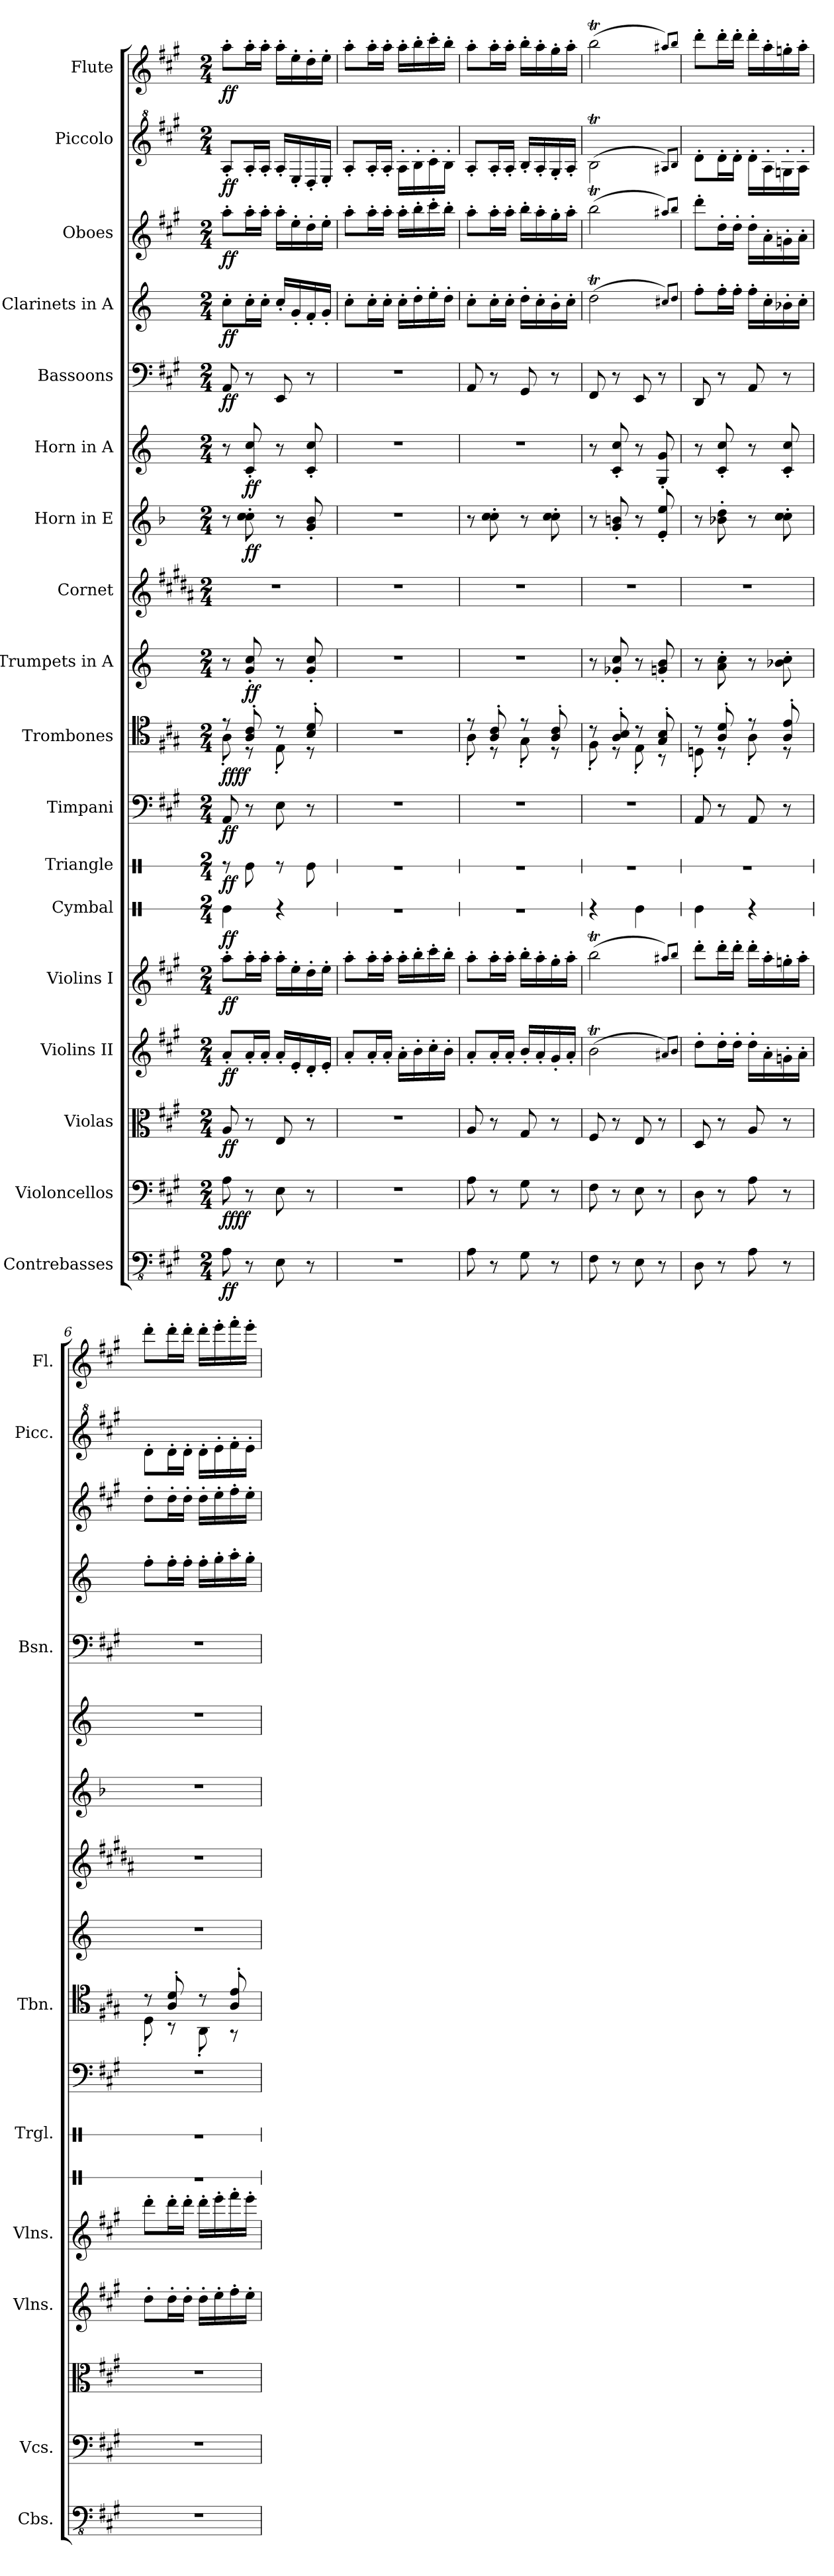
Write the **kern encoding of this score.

**kern	**dynam	**kern	**dynam	**kern	**dynam	**kern	**dynam	**kern	**dynam	**kern	**dynam	**kern	**dynam	**kern	**dynam	**kern	**dynam	**kern	**dynam	**kern	**kern	**dynam	**kern	**dynam	**kern	**dynam	**kern	**dynam	**kern	**dynam	**kern	**dynam	**kern	**dynam
*part18	*part18	*part17	*part17	*part16	*part16	*part15	*part15	*part14	*part14	*part13	*part13	*part12	*part12	*part11	*part11	*part10	*part10	*part9	*part9	*part8	*part7	*part7	*part6	*part6	*part5	*part5	*part4	*part4	*part3	*part3	*part2	*part2	*part1	*part1
*staff18	*staff18	*staff17	*staff17	*staff16	*staff16	*staff15	*staff15	*staff14	*staff14	*staff13	*staff13	*staff12	*staff12	*staff11	*staff11	*staff10	*staff10	*staff9	*staff9	*staff8	*staff7	*staff7	*staff6	*staff6	*staff5	*staff5	*staff4	*staff4	*staff3	*staff3	*staff2	*staff2	*staff1	*staff1
*I"Contrebasses	*	*I"Violoncellos	*	*I"Violas	*	*I"Violins II	*	*I"Violins I	*	*I"Cymbal	*	*I"Triangle	*	*I"Timpani	*	*I"Trombones	*	*I"Trumpets in A	*	*I"Cornet	*I"Horn in E	*	*I"Horn in A	*	*I"Bassoons	*	*I"Clarinets in A	*	*I"Oboes	*	*I"Piccolo	*	*I"Flute	*
*I'Cbs.	*	*I'Vcs.	*	*	*	*I'Vlns.	*	*I'Vlns.	*	*	*	*I'Trgl.	*	*	*	*I'Tbn.	*	*	*	*	*	*	*	*	*I'Bsn.	*	*	*	*	*	*I'Picc.	*	*I'Fl.	*
*	*	*	*	*	*	*	*	*	*	*stria1	*	*stria1	*	*	*	*	*	*	*	*	*	*	*	*	*	*	*	*	*	*	*	*	*	*
*clefFv4	*	*clefF4	*	*clefC3	*	*clefG2	*	*clefG2	*	*clefX	*	*clefX	*	*clefF4	*	*clefC4	*	*clefG2	*	*clefG2	*clefG2	*	*clefG2	*	*clefF4	*	*clefG2	*	*clefG2	*	*clefG^2	*	*clefG2	*
*	*	*	*	*	*	*	*	*	*	*	*	*	*	*	*	*	*	*ITrd2c3	*	*ITrd1c2	*ITrd5c8	*	*ITrd2c3	*	*	*	*ITrd2c3	*	*	*	*ITrd-7c-12	*	*	*
*k[f#c#g#]	*	*k[f#c#g#]	*	*k[f#c#g#]	*	*k[f#c#g#]	*	*k[f#c#g#]	*	*k[]	*	*k[]	*	*k[f#c#g#]	*	*k[f#c#g#]	*	*k[f#c#g#]	*	*k[f#c#g#]	*k[f#c#g#]	*	*k[f#c#g#]	*	*k[f#c#g#]	*	*k[f#c#g#]	*	*k[f#c#g#]	*	*k[f#c#g#]	*	*k[f#c#g#]	*
*M2/4	*	*M2/4	*	*M2/4	*	*M2/4	*	*M2/4	*	*M2/4	*	*M2/4	*	*M2/4	*	*M2/4	*	*M2/4	*	*M2/4	*M2/4	*	*M2/4	*	*M2/4	*	*M2/4	*	*M2/4	*	*M2/4	*	*M2/4	*
*MM138	*	*MM138	*	*MM138	*	*MM138	*	*MM138	*	*MM138	*	*MM138	*	*MM138	*	*MM138	*	*MM138	*	*MM138	*MM138	*	*MM138	*	*MM138	*	*MM138	*	*MM138	*	*MM138	*	*MM138	*
=1	=1	=1	=1	=1	=1	=1	=1	=1	=1	=1	=1	=1	=1	=1	=1	=1	=1	=1	=1	=1	=1	=1	=1	=1	=1	=1	=1	=1	=1	=1	=1	=1	=1	=1
*	*	*	*	*	*	*	*	*	*	*	*	*	*	*	*	*^	*	*	*	*	*	*	*	*	*	*	*	*	*	*	*	*	*	*
!	!LO:DY:b	!	!LO:DY:b	!	!	!	!	!	!	!	!	!	!	!	!	!	!	!	!	!	!	!	!	!	!	!	!	!	!	!	!	!	!	!	!
!	!	!	!LO:DY:n=1:b	!	!LO:DY:b	!	!LO:DY:b	!	!LO:DY:b	!	!LO:DY:b	!	!LO:DY:b	!	!LO:DY:b	!	!	!LO:DY:b	!	!	!	!	!	!	!	!	!	!	!	!	!	!	!	!	!
!	!	!	!	!	!	!	!	!	!	!	!	!	!	!	!	!	!	!LO:DY:n=1:b	!	!	!	!	!	!	!	!	!LO:DY:b	!	!LO:DY:b	!	!LO:DY:b	!	!LO:DY:b	!	!LO:DY:b
8AA\	ff	8A\	ff ff	8A/	ff	8a'/L	ff	8aa'\L	ff	4Re\	ff	8r	ff	8AA/	ff	8r	8A'\	ff ff	8r	.	2r	8r	.	8r	.	8AA/	ff	8a'\L	ff	8aa'\L	ff	8aa'/L	ff	8aa'\L	ff
!	!	!	!	!	!	!	!	!	!	!	!	!	!	!	!	!	!	!	!	!LO:DY:b	!	!	!LO:DY:b	!	!LO:DY:b	!	!	!	!	!	!	!	!	!	!
8r	.	8r	.	8r	.	16a'/L	.	16aa'\L	.	.	.	8Re\	.	8r	.	8A/' 8c#/'	8r	.	8e/' 8a/'	ff	.	8e\' 8e\'	ff	8A/' 8a/'	ff	8r	.	16a'\L	.	16aa'\L	.	16aa'/L	.	16aa'\L	.
.	.	.	.	.	.	16a'/JJ	.	16aa'\JJ	.	.	.	.	.	.	.	.	.	.	.	.	.	.	.	.	.	.	.	16a'\JJ	.	16aa'\JJ	.	16aa'/JJ	.	16aa'\JJ	.
8EE\	.	8E\	.	8E/	.	16a'/LL	.	16aa'\LL	.	4r	.	8r	.	8E\	.	8r	8E'\	.	8r	.	.	8r	.	8r	.	8EE/	.	16a'/LL	.	16aa'\LL	.	16aa'/LL	.	16aa'\LL	.
.	.	.	.	.	.	16e'/	.	16ee'\	.	.	.	.	.	.	.	.	.	.	.	.	.	.	.	.	.	.	.	16e'/	.	16ee'\	.	16ee'/	.	16ee'\	.
8r	.	8r	.	8r	.	16d'/	.	16dd'\	.	.	.	8Re\	.	8r	.	8B/' 8d/'	8r	.	8e/' 8a/'	.	.	8B/' 8d/'	.	8A/' 8a/'	.	8r	.	16d'/	.	16dd'\	.	16dd'/	.	16dd'\	.
.	.	.	.	.	.	16e'/JJ	.	16ee'\JJ	.	.	.	.	.	.	.	.	.	.	.	.	.	.	.	.	.	.	.	16e'/JJ	.	16ee'\JJ	.	16ee'/JJ	.	16ee'\JJ	.
*	*	*	*	*	*	*	*	*	*	*	*	*	*	*	*	*v	*v	*	*	*	*	*	*	*	*	*	*	*	*	*	*	*	*	*	*
=2	=2	=2	=2	=2	=2	=2	=2	=2	=2	=2	=2	=2	=2	=2	=2	=2	=2	=2	=2	=2	=2	=2	=2	=2	=2	=2	=2	=2	=2	=2	=2	=2	=2	=2
2r	.	2r	.	2r	.	8a'/L	.	8aa'\L	.	2r	.	2r	.	2r	.	2r	.	2r	.	2r	2r	.	2r	.	2r	.	8a'\L	.	8aa'\L	.	8aa'/L	.	8aa'\L	.
.	.	.	.	.	.	16a'/L	.	16aa'\L	.	.	.	.	.	.	.	.	.	.	.	.	.	.	.	.	.	.	16a'\L	.	16aa'\L	.	16aa'/L	.	16aa'\L	.
.	.	.	.	.	.	16a'/JJ	.	16aa'\JJ	.	.	.	.	.	.	.	.	.	.	.	.	.	.	.	.	.	.	16a'\JJ	.	16aa'\JJ	.	16aa'/JJ	.	16aa'\JJ	.
.	.	.	.	.	.	16a'\LL	.	16aa'\LL	.	.	.	.	.	.	.	.	.	.	.	.	.	.	.	.	.	.	16a'\LL	.	16aa'\LL	.	16aa'\LL	.	16aa'\LL	.
.	.	.	.	.	.	16b'\	.	16bb'\	.	.	.	.	.	.	.	.	.	.	.	.	.	.	.	.	.	.	16b'\	.	16bb'\	.	16bb'\	.	16bb'\	.
.	.	.	.	.	.	16cc#'\	.	16ccc#'\	.	.	.	.	.	.	.	.	.	.	.	.	.	.	.	.	.	.	16cc#'\	.	16ccc#'\	.	16ccc#'\	.	16ccc#'\	.
.	.	.	.	.	.	16b'\JJ	.	16bb'\JJ	.	.	.	.	.	.	.	.	.	.	.	.	.	.	.	.	.	.	16b'\JJ	.	16bb'\JJ	.	16bb'\JJ	.	16bb'\JJ	.
=3	=3	=3	=3	=3	=3	=3	=3	=3	=3	=3	=3	=3	=3	=3	=3	=3	=3	=3	=3	=3	=3	=3	=3	=3	=3	=3	=3	=3	=3	=3	=3	=3	=3	=3
*	*	*	*	*	*	*	*	*	*	*	*	*	*	*	*	*^	*	*	*	*	*	*	*	*	*	*	*	*	*	*	*	*	*	*
8AA\	.	8A\	.	8A/	.	8a'/L	.	8aa'\L	.	2r	.	2r	.	2r	.	8r	8A'\	.	2r	.	2r	8r	.	2r	.	8AA/	.	8a'\L	.	8aa'\L	.	8aa'/L	.	8aa'\L	.
8r	.	8r	.	8r	.	16a'/L	.	16aa'\L	.	.	.	.	.	.	.	8A/' 8c#/'	8r	.	.	.	.	8e\' 8e\'	.	.	.	8r	.	16a'\L	.	16aa'\L	.	16aa'/L	.	16aa'\L	.
.	.	.	.	.	.	16a'/JJ	.	16aa'\JJ	.	.	.	.	.	.	.	.	.	.	.	.	.	.	.	.	.	.	.	16a'\JJ	.	16aa'\JJ	.	16aa'/JJ	.	16aa'\JJ	.
8GG#\	.	8G#\	.	8G#/	.	16b'/LL	.	16bb'\LL	.	.	.	.	.	.	.	8r	8G#'\	.	.	.	.	8r	.	.	.	8GG#/	.	16b'\LL	.	16bb'\LL	.	16bb'/LL	.	16bb'\LL	.
.	.	.	.	.	.	16a'/	.	16aa'\	.	.	.	.	.	.	.	.	.	.	.	.	.	.	.	.	.	.	.	16a'\	.	16aa'\	.	16aa'/	.	16aa'\	.
8r	.	8r	.	8r	.	16g#'/	.	16gg#'\	.	.	.	.	.	.	.	8A/' 8c#/'	8r	.	.	.	.	8e\' 8e\'	.	.	.	8r	.	16g#'\	.	16gg#'\	.	16gg#'/	.	16gg#'\	.
.	.	.	.	.	.	16a'/JJ	.	16aa'\JJ	.	.	.	.	.	.	.	.	.	.	.	.	.	.	.	.	.	.	.	16a'\JJ	.	16aa'\JJ	.	16aa'/JJ	.	16aa'\JJ	.
=4	=4	=4	=4	=4	=4	=4	=4	=4	=4	=4	=4	=4	=4	=4	=4	=4	=4	=4	=4	=4	=4	=4	=4	=4	=4	=4	=4	=4	=4	=4	=4	=4	=4	=4	=4
8FF#\	.	8F#\	.	8F#/	.	(>2bT\	.	(>2bbT\	.	4r	.	2r	.	2r	.	8r	8F#'\	.	8r	.	2r	8r	.	8r	.	8FF#/	.	(>2bT\	.	(>2bbT\	.	(>2bbT\	.	(>2bbT\	.
8r	.	8r	.	8r	.	.	.	.	.	.	.	.	.	.	.	8A/' 8B/'	8r	.	8e-X/' 8a/'	.	.	8B/' 8d#X/'	.	8A/' 8a/'	.	8r	.	.	.	.	.	.	.	.	.
8EE\	.	8E\	.	8E/	.	.	.	.	.	4Re\	.	.	.	.	.	8r	8E'\	.	8r	.	.	8r	.	8r	.	8EE/	.	.	.	.	.	.	.	.	.
8r	.	8r	.	8r	.	.	.	.	.	.	.	.	.	.	.	8G#/' 8B/'	8r	.	8en/' 8g#/'	.	.	8G#/' 8g#/'	.	8E/' 8e/'	.	8r	.	.	.	.	.	.	.	.	.
.	.	.	.	.	.	8qa#X/L)	.	8qaa#X/L)	.	.	.	.	.	.	.	.	.	.	.	.	.	.	.	.	.	.	.	8qa#X/L)	.	8qaa#X/L)	.	8qaa#X/L)	.	8qaa#X/L)	.
.	.	.	.	.	.	8qb/J	.	8qbb/J	.	.	.	.	.	.	.	.	.	.	.	.	.	.	.	.	.	.	.	8qb/J	.	8qbb/J	.	8qbb/J	.	8qbb/J	.
=5	=5	=5	=5	=5	=5	=5	=5	=5	=5	=5	=5	=5	=5	=5	=5	=5	=5	=5	=5	=5	=5	=5	=5	=5	=5	=5	=5	=5	=5	=5	=5	=5	=5	=5	=5
8DD\	.	8D\	.	8D/	.	8dd'\L	.	8ddd'\L	.	4Re\	.	2r	.	8AA/	.	8r	8Dn'\	.	8r	.	2r	8r	.	8r	.	8DD/	.	8dd'\L	.	8ddd'\L	.	8ddd'\L	.	8ddd'\L	.
8r	.	8r	.	8r	.	16dd'\L	.	16ddd'\L	.	.	.	.	.	8r	.	8A/' 8d/'	8r	.	8f#\' 8a\'	.	.	8dn\' 8f#\'	.	8A/' 8a/'	.	8r	.	16dd'\L	.	16dd'\L	.	16ddd'\L	.	16ddd'\L	.
.	.	.	.	.	.	16dd'\JJ	.	16ddd'\JJ	.	.	.	.	.	.	.	.	.	.	.	.	.	.	.	.	.	.	.	16dd'\JJ	.	16dd'\JJ	.	16ddd'\JJ	.	16ddd'\JJ	.
8AA\	.	8A\	.	8A/	.	16dd'\LL	.	16ddd'\LL	.	4r	.	.	.	8AA/	.	8r	8A'\	.	8r	.	.	8r	.	8r	.	8AA/	.	16dd'\LL	.	16dd'\LL	.	16ddd'\LL	.	16ddd'\LL	.
.	.	.	.	.	.	16a'\	.	16aa'\	.	.	.	.	.	.	.	.	.	.	.	.	.	.	.	.	.	.	.	16a'\	.	16a'\	.	16aa'\	.	16aa'\	.
8r	.	8r	.	8r	.	16gn'\	.	16ggn'\	.	.	.	.	.	8r	.	8A/' 8e/'	8r	.	8gn\' 8a\'	.	.	8e\' 8e\'	.	8A/' 8a/'	.	8r	.	16gn'\	.	16gn'\	.	16ggn'\	.	16ggn'\	.
.	.	.	.	.	.	16a'\JJ	.	16aa'\JJ	.	.	.	.	.	.	.	.	.	.	.	.	.	.	.	.	.	.	.	16a'\JJ	.	16a'\JJ	.	16aa'\JJ	.	16aa'\JJ	.
=6	=6	=6	=6	=6	=6	=6	=6	=6	=6	=6	=6	=6	=6	=6	=6	=6	=6	=6	=6	=6	=6	=6	=6	=6	=6	=6	=6	=6	=6	=6	=6	=6	=6	=6	=6
2r	.	2r	.	2r	.	8dd'\L	.	8ddd'\L	.	2r	.	2r	.	2r	.	8r	8D'\	.	2r	.	2r	2r	.	2r	.	2r	.	8dd'\L	.	8dd'\L	.	8ddd'\L	.	8ddd'\L	.
.	.	.	.	.	.	16dd'\L	.	16ddd'\L	.	.	.	.	.	.	.	8A/' 8d/'	8r	.	.	.	.	.	.	.	.	.	.	16dd'\L	.	16dd'\L	.	16ddd'\L	.	16ddd'\L	.
.	.	.	.	.	.	16dd'\JJ	.	16ddd'\JJ	.	.	.	.	.	.	.	.	.	.	.	.	.	.	.	.	.	.	.	16dd'\JJ	.	16dd'\JJ	.	16ddd'\JJ	.	16ddd'\JJ	.
.	.	.	.	.	.	16dd'\LL	.	16ddd'\LL	.	.	.	.	.	.	.	8r	8AA'\	.	.	.	.	.	.	.	.	.	.	16dd'\LL	.	16dd'\LL	.	16ddd'\LL	.	16ddd'\LL	.
.	.	.	.	.	.	16ee'\	.	16eee'\	.	.	.	.	.	.	.	.	.	.	.	.	.	.	.	.	.	.	.	16ee'\	.	16ee'\	.	16eee'\	.	16eee'\	.
.	.	.	.	.	.	16ff#'\	.	16fff#'\	.	.	.	.	.	.	.	8A/' 8e/'	8r	.	.	.	.	.	.	.	.	.	.	16ff#'\	.	16ff#'\	.	16fff#'\	.	16fff#'\	.
.	.	.	.	.	.	16ee'\JJ	.	16eee'\JJ	.	.	.	.	.	.	.	.	.	.	.	.	.	.	.	.	.	.	.	16ee'\JJ	.	16ee'\JJ	.	16eee'\JJ	.	16eee'\JJ	.
*	*	*	*	*	*	*	*	*	*	*	*	*	*	*	*	*v	*v	*	*	*	*	*	*	*	*	*	*	*	*	*	*	*	*	*	*
=	=	=	=	=	=	=	=	=	=	=	=	=	=	=	=	=	=	=	=	=	=	=	=	=	=	=	=	=	=	=	=	=	=	=
*-	*-	*-	*-	*-	*-	*-	*-	*-	*-	*-	*-	*-	*-	*-	*-	*-	*-	*-	*-	*-	*-	*-	*-	*-	*-	*-	*-	*-	*-	*-	*-	*-	*-	*-
